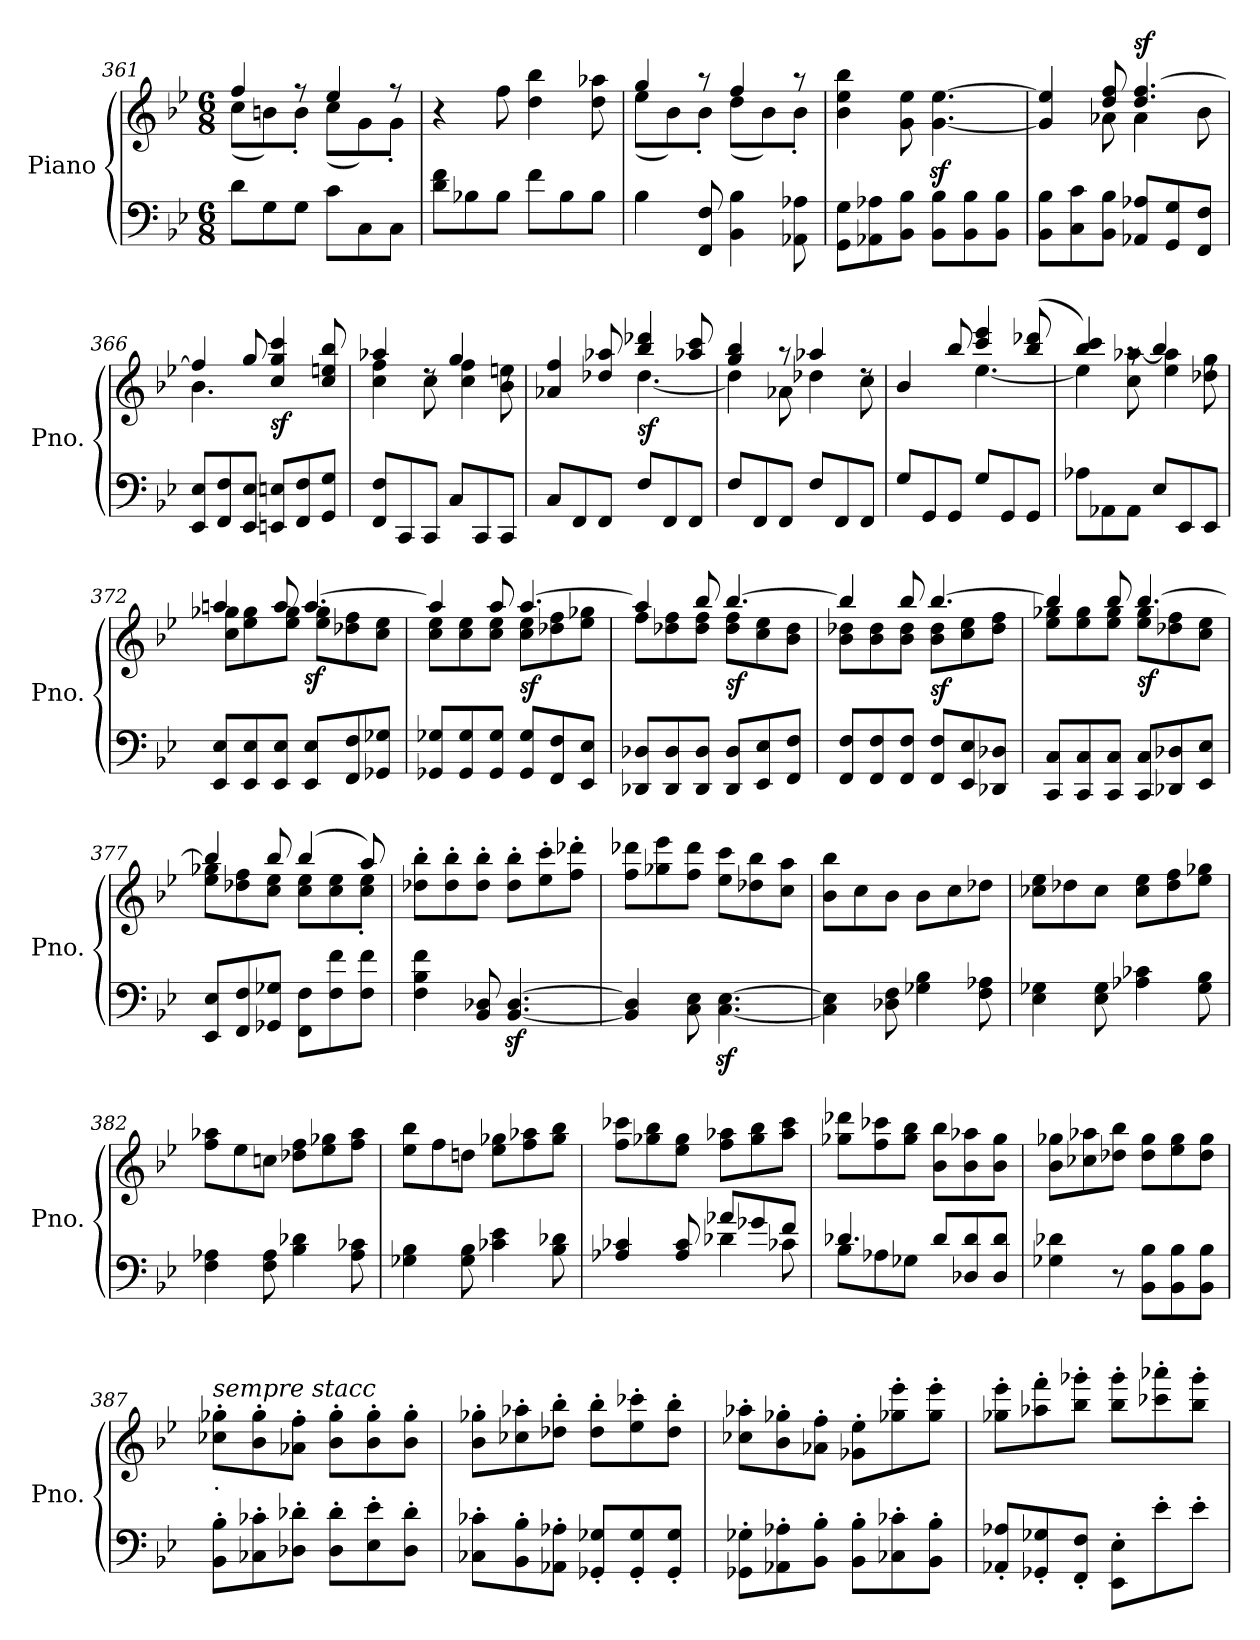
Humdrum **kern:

**kern	**kern	**dynam
*part1	*part1	*part1
*staff2	*staff1	*staff1/2
*I"Piano	*	*
*I'Pno.	*	*
!!LO:PB:g=z
*clefF4	*clefG2	*
*k[b-e-]	*k[b-e-]	*
*M6/8	*M6/8	*
=361	=361	=361
*	*^	*
8d\L	4ff/	(8cc\L	.
8G\	.	8bn\)	.
8G\J	8r	8b'\J	.
8c\L	4ee-/	(8cc\L	.
8C\	.	8g\)	.
8C\J	8r	8g'\J	.
*	*v	*v	*
=362	=362	=362
8d\ 8f\L	4r	.
8B-X\	.	.
8B-\J	8ff\	.
8f\L	4dd\ 4bb-\	.
8B-\	.	.
8B-\J	8dd\ 8aa-X\	.
=363	=363	=363
*	*^	*
4B-\	4gg/	(8ee-\L	.
.	.	8b-\)	.
8FF/ 8F/	8r	8b-'\J	.
4BB-\ 4B-\	4ff/	(8dd\L	.
.	.	8b-\)	.
8AA-X\ 8A-X\	8r	8b-'\J	.
*	*v	*v	*
=364	=364	=364
8GG\ 8G\L	4b-\ 4ee-\ 4bb-\	.
8AA-X\ 8A-X\	.	.
8BB-\ 8B-\J	8g\ 8ee-\	.
8BB-\ 8B-\L	[4.g\z> [4.ee-\z>	.
8BB-\ 8B-\	.	.
8BB-\ 8B-\J	.	.
=365	=365	=365
*	*^	*
8BB-\ 8B-\L	4g/] 4ee-/]	4ryy	.
8C\ 8c\	.	.	.
8BB-\ 8B-\J	8dd/ 8ff/	8a-X\	.
!	!	!	!LO:DY:a
8AA-X/ 8A-X/L	4.dd/ [4.ff/	4a-\	sf
8GG/ 8G/	.	.	.
8FF/ 8F/J	.	8b-\	.
!!LO:LB:g=z	!!
=366	=366	=366	=366
8EE-/ 8E-/L	4ff/]	4.b-\	.
8FF/ 8F/	.	.	.
8EE-/ 8E-/J	8gg/	.	.
!	!	!	!LO:DY:b
8EEn/ 8En/L	4cc/ 4gg/ 4ccc/	4.ryy	sf
8FF/ 8F/	.	.	.
8GG/ 8G/J	8cc/ 8een/ 8bb-/	.	.
=367	=367	=367	=367
8FF/ 8F/L	4aa-X/	4cc\ 4ff\	.
8CC/	.	.	.
8CC/J	8rdd	8cc\	.
8C/L	4gg/	4cc\ 4ff\	.
8CC/	.	.	.
8CC/J	8rdd	8b-\ 8een\	.
=368	=368	=368	=368
8C/L	4a-X/ 4ff/	4.ryy	.
8FF/	.	.	.
8FF/J	8dd-X/ 8aa-X/	.	.
!	!	!	!LO:DY:b
8F/L	4bb-/ 4ddd-X/	[4.dd-\	sf
8FF/	.	.	.
8FF/J	8aa-X/ 8ccc/	.	.
=369	=369	=369	=369
8F/L	4gg/ 4bb-/	4dd-\]	.
8FF/	.	.	.
8FF/J	8r	8a-X\	.
8F/L	4aa-X/	4dd-X\	.
8FF/	.	.	.
8FF/J	8rdd	8cc\	.
=370	=370	=370	=370
8G/L	4b-/	4.ryy	.
8GG/	.	.	.
8GG/J	8bb-/	.	.
8G/L	4ccc/ 4eee-/	[4.ee-\	.
8GG/	.	.	.
8GG/J	(8bb-/ 8ddd-X/	.	.
!!LO:LB:g=z	!!
=371	=371	=371	=371
8A-X\L	4bb-/ 4ccc/)	4ee-\]	.
8AA-X\	.	.	.
8AA-\J	8raa	8cc\ [8aa-X\	.
8E-/L	4bb-/	4ee-\ 4aa-\]	.
8EE-/	.	.	.
8EE-/J	8rff	8dd-X\ 8gg\	.
=372	=372	=372	=372
8EE-/ 8E-/L	4aan/	8cc\ 8gg-X\L	.
8EE-/ 8E-/	.	8ee-\ 8gg-\	.
8EE-/ 8E-/J	8aa/	8ee-\ 8gg-\J	.
!	!	!	!LO:DY:b
8EE-/ 8E-/L	[4.aa/	8ee-\ 8gg-\L	sf
8FF/ 8F/	.	8dd-X\ 8ff\	.
8GG-X/ 8G-X/J	.	8cc\ 8ee-\J	.
=373	=373	=373	=373
8GG-X/ 8G-X/L	4aa/]	8cc\ 8ee-\L	.
8GG-/ 8G-/	.	8cc\ 8ee-\	.
8GG-/ 8G-/J	8aa/	8cc\ 8ee-\J	.
!	!	!	!LO:DY:b
8GG-/ 8G-/L	[4.aa/	8cc\ 8ee-\L	sf
8FF/ 8F/	.	8dd-X\ 8ff\	.
8EE-/ 8E-/J	.	8ee-\ 8gg-X\J	.
=374	=374	=374	=374
8DD-X/ 8D-X/L	4aa/]	8ff\L	.
8DD-/ 8D-/	.	8dd-X\ 8ff\	.
8DD-/ 8D-/J	8bb-/	8dd-\ 8ff\J	.
!	!	!	!LO:DY:b
8DD-/ 8D-/L	[4.bb-/	8dd-\ 8ff\L	sf
8EE-/ 8E-/	.	8cc\ 8ee-\	.
8FF/ 8F/J	.	8b-\ 8dd-\J	.
!!LO:LB:g=z	!!
=375	=375	=375	=375
8FF/ 8F/L	4bb-/]	8b-\ 8dd-X\L	.
8FF/ 8F/	.	8b-\ 8dd-\	.
8FF/ 8F/J	8bb-/	8b-\ 8dd-\J	.
!	!	!	!LO:DY:b
8FF/ 8F/L	[4.bb-/	8b-\ 8dd-\L	sf
8EE-/ 8E-/	.	8cc\ 8ee-\	.
8DD-X/ 8D-X/J	.	8dd-\ 8ff\J	.
=376	=376	=376	=376
8CC/ 8C/L	4bb-/]	8ee-\ 8gg-X\L	.
8CC/ 8C/	.	8ee-\ 8gg-\	.
8CC/ 8C/J	8bb-/	8ee-\ 8gg-\J	.
!	!	!	!LO:DY:b
8CC/ 8C/L	[4.bb-/	8ee-\ 8gg-\L	sf
8DD-X/ 8D-X/	.	8dd-X\ 8ff\	.
8EE-/ 8E-/J	.	8cc\ 8ee-\J	.
=377	=377	=377	=377
8EE-/ 8E-/L	4bb-/]	8ee-\ 8gg-X\L	.
8FF/ 8F/	.	8dd-X\ 8ff\	.
8GG-X/ 8G-X/J	8bb-/	8cc\ 8ee-\J	.
8FF\ 8F\L	(4bb-/	8cc\ 8ee-\L	.
8F\ 8f\	.	8cc\ 8ee-\	.
8F\ 8f\J	8aa/)	8cc\' 8ee-\'J	.
*	*v	*v	*
=378	=378	=378
4F\ 4B-\ 4f\	8dd-X\' 8bb-\'L	.
.	8dd-\' 8bb-\'	.
8BB-/ 8D-X/	8dd-\' 8bb-\'J	.
[4.BB-/z< [4.D-/z<	8dd-\' 8bb-\'L	.
.	8ee-\' 8ccc\'	.
.	8ff\' 8ddd-X\'J	.
!!LO:LB:g=z
=379	=379	=379
4BB-/] 4D-/]	8ff\ 8ddd-X\L	.
.	8gg-X\ 8eee-\	.
8C\ 8E-\	8ff\ 8ddd-\J	.
[4.C\z< [4.E-\z<	8ee-\ 8ccc\L	.
.	8dd-X\ 8bb-\	.
.	8cc\ 8aa\J	.
=380	=380	=380
4C\] 4E-\]	8b-\ 8bb-\L	.
.	8cc\	.
8D-X\ 8F\	8b-\J	.
4G-X\ 4B-\	8b-\L	.
.	8cc\	.
8F\ 8A-X\	8dd-X\J	.
=381	=381	=381
4E-\ 4G-X\	8cc-X\ 8ee-\L	.
.	8dd-X\	.
8E-\ 8G-\	8cc-\J	.
4A-X\ 4c-X\	8cc-\ 8ee-\L	.
.	8dd-\ 8ff\	.
8G-\ 8B-\	8ee-\ 8gg-X\J	.
=382	=382	=382
4F\ 4A-X\	8ff\ 8aa-X\L	.
.	8ee-\	.
8F\ 8A-\	8ccn\J	.
4B-\ 4d-X\	8dd-X\ 8ff\L	.
.	8ee-\ 8gg-X\	.
8A-\ 8c-X\	8ff\ 8aa-\J	.
!!LO:PB:g=z
=383	=383	=383
4G-X\ 4B-\	8ee-\ 8bb-\L	.
.	8ff\	.
8G-\ 8B-\	8ddn\J	.
4c-X\ 4e-\	8ee-\ 8gg-X\L	.
.	8ff\ 8aa-X\	.
8B-\ 8d-X\	8gg-\ 8bb-\J	.
=384	=384	=384
*^	*	*
4A-X/ 4c-X/	4.ryy	8ff\ 8ccc-X\L	.
.	.	8gg-X\ 8bb-\	.
8A-/ 8c-/	.	8ee-\ 8gg-\J	.
8a-X/L	4d-X\	8ff\ 8aa-X\L	.
8g-X/	.	8gg-\ 8bb-\	.
8f/J	8c-X\	8aa-\ 8ccc-\J	.
=385	=385	=385	=385
4.d-X/	8B-\L	8gg-X\ 8ddd-X\L	.
.	8A-X\	8ff\ 8ccc-X\	.
.	8G-X\J	8gg-\ 8bb-\J	.
8d-/L	4.ryy	8b-\ 8bb-\L	.
8D-X/ 8d-/	.	8b-\ 8aa-X\	.
8D-/ 8d-/J	.	8b-\ 8gg-\J	.
*v	*v	*	*
=386	=386	=386
4G-X\ 4d-X\	8b-\ 8gg-X\L	.
.	8cc-X\ 8aa-X\	.
8r	8dd-X\ 8bb-\J	.
8BB-\ 8B-\L	8dd-\ 8gg-\L	.
8BB-\ 8B-\	8ee-\ 8gg-\	.
8BB-\ 8B-\J	8dd-\ 8gg-\J	.
!!LO:LB:g=z
=387	=387	=387
!	!LO:TX:a:i:t=sempre stacc	!
!	!LO:TX:b:t=.	!
8BB-\' 8B-\'L	8cc-X\' 8gg-X\'L	.
8C-X\' 8c-X\'	8b-\' 8gg-\'	.
8D-X\' 8d-X\'J	8a-X\' 8ff\'J	.
8D-\' 8d-\'L	8b-\' 8gg-\'L	.
8E-\' 8e-\'	8b-\' 8gg-\'	.
8D-\' 8d-\'J	8b-\' 8gg-\'J	.
=388	=388	=388
8C-X\' 8c-X\'L	8b-\' 8gg-X\'L	.
8BB-\' 8B-\'	8cc-X\' 8aa-X\'	.
8AA-X\' 8A-X\'J	8dd-X\' 8bb-\'J	.
8GG-X/' 8G-X/'L	8dd-\' 8bb-\'L	.
8GG-/' 8G-/'	8ee-\' 8ccc-X\'	.
8GG-/' 8G-/'J	8dd-\' 8bb-\'J	.
=389	=389	=389
8GG-X\' 8G-X\'L	8cc-X\' 8aa-X\'L	.
8AA-X\' 8A-X\'	8b-\' 8gg-X\'	.
8BB-\' 8B-\'J	8a-X\' 8ff\'J	.
8BB-\' 8B-\'L	8g-X\' 8ee-\'L	.
8C-X\' 8c-X\'	8gg-X\' 8eee-\'	.
8BB-\' 8B-\'J	8gg-\' 8eee-\'J	.
=390	=390	=390
8AA-X/' 8A-X/'L	8gg-X\' 8eee-\'L	.
8GG-X/' 8G-X/'	8aa-X\' 8fff\'	.
8FF/' 8F/'J	8bb-\' 8ggg-X\'J	.
8EE-\' 8E-\'L	8bb-\' 8ggg-\'L	.
8e-'\	8ccc-X\' 8aaa-X\'	.
8e-'\J	8bb-\' 8ggg-\'J	.
=	=	=
*-	*-	*-
